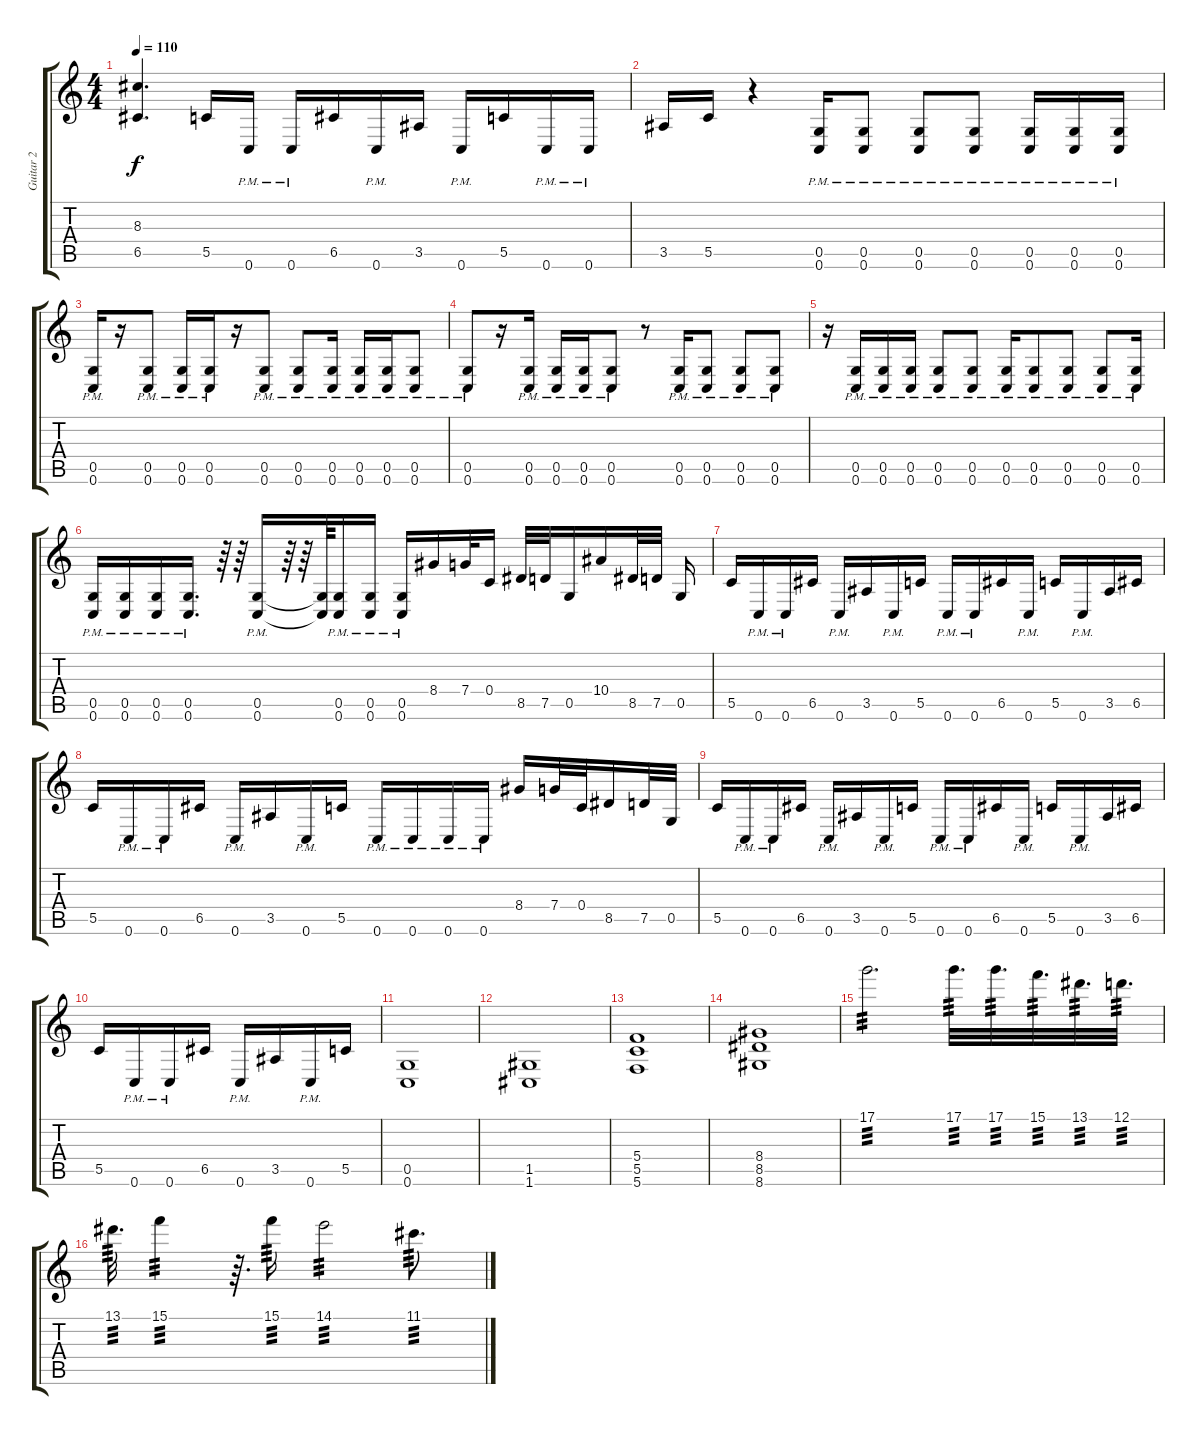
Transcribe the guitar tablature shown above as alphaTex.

\track ("Guitar 2" "Guitar 2") {instrument distortionguitar}
\staff {score tabs}
\tuning (D4 A3 F3 C3 G2 C2) {hide}
\ts (4 4)
\tempo 110
\clef g2
\ks c
(8.3{t} 6.5{t}).4{d dy f} 5.5.16 0.6{pm}.16 0.6{pm}.16 6.5.16 0.6{pm}.16 3.5.16 0.6{pm}.16 5.5.16 0.6{pm}.16 0.6{pm}.16 |
3.5.16 5.5.16 r.4 (0.5{pm} 0.6{pm}).16 (0.5{pm} 0.6{pm}).8 (0.5{pm} 0.6{pm}).8 (0.5{pm} 0.6{pm}).8 (0.5{pm} 0.6{pm}).16 (0.5{pm} 0.6{pm}).16 (0.5{pm} 0.6{pm}).16 |
(0.5{pm} 0.6{pm}).16 r.16 (0.5{pm} 0.6{pm}).8 (0.5{pm} 0.6{pm}).16 (0.5{pm} 0.6{pm}).16 r.16 (0.5{pm} 0.6{pm}).8 (0.5{pm} 0.6{pm}).8 (0.5{pm} 0.6{pm}).16 (0.5{pm} 0.6{pm}).16 (0.5{pm} 0.6{pm}).16 (0.5{pm} 0.6{pm}).8 |
(0.5{pm} 0.6{pm}).8 r.16 (0.5{pm} 0.6{pm}).16 (0.5{pm} 0.6{pm}).16 (0.5{pm} 0.6{pm}).16 (0.5{pm} 0.6{pm}).8 r.8 (0.5{pm} 0.6{pm}).16 (0.5{pm} 0.6{pm}).8 (0.5{pm} 0.6{pm}).8 (0.5{pm} 0.6{pm}).8 |
r.16 (0.5{pm} 0.6{pm}).16 (0.5{pm} 0.6{pm}).16 (0.5{pm} 0.6{pm}).16 (0.5{pm} 0.6{pm}).8 (0.5{pm} 0.6{pm}).8 (0.5{pm} 0.6{pm}).16 (0.5{pm} 0.6{pm}).8 (0.5{pm} 0.6{pm}).8 (0.5{pm} 0.6{pm}).8 (0.5{pm} 0.6{pm}).16 |
(0.5{pm} 0.6{pm}).16 (0.5{pm} 0.6{pm}).16 (0.5{pm} 0.6{pm}).16 (0.5{pm} 0.6{pm}).16{d} r.64 r.64 (0.5{pm} 0.6{pm}).16 r.64 r.64 (0.5{t} 0.6{t}).64 (0.5{pm} 0.6{pm}).16 (0.5{pm} 0.6{pm}).16 (0.5{pm} 0.6{pm}).16 8.4.16 7.4.32 0.4.16 8.5.32 7.5.32 0.5.16 10.4.16 8.5.32 7.5.32 0.5.16 |
5.5.16 0.6{pm}.16 0.6{pm}.16 6.5.16 0.6{pm}.16 3.5.16 0.6{pm}.16 5.5.16 0.6{pm}.16 0.6{pm}.16 6.5.16 0.6{pm}.16 5.5.16 0.6{pm}.16 3.5.16 6.5.16 |
5.5.16 0.6{pm}.16 0.6{pm}.16 6.5.16 0.6{pm}.16 3.5.16 0.6{pm}.16 5.5.16 0.6{pm}.16 0.6{pm}.16 0.6{pm}.16 0.6{pm}.16 8.4.16 7.4.32 0.4.32 8.5.16 7.5.32 0.5.32 |
5.5.16 0.6{pm}.16 0.6{pm}.16 6.5.16 0.6{pm}.16 3.5.16 0.6{pm}.16 5.5.16 0.6{pm}.16 0.6{pm}.16 6.5.16 0.6{pm}.16 5.5.16 0.6{pm}.16 3.5.16 6.5.16 |
5.5.16 0.6{pm}.16 0.6{pm}.16 6.5.16 0.6{pm}.16 3.5.16 0.6{pm}.16 5.5.16 |
(0.5 0.6).1 |
(1.5 1.6).1 |
(5.4 5.5 5.6).1 |
(8.4 8.5 8.6).1 |
17.1.2{d tp 3} 17.1.32{d tp 3} 17.1.32{d tp 3} 15.1.32{d tp 3} 13.1.32{d tp 3} 12.1.32{d tp 3} |
13.1.32{d tp 3} 15.1.4{tp 3} r.64{d} 15.1.16{tp 3} 14.1.2{tp 3} 11.1.8{d tp 3}
